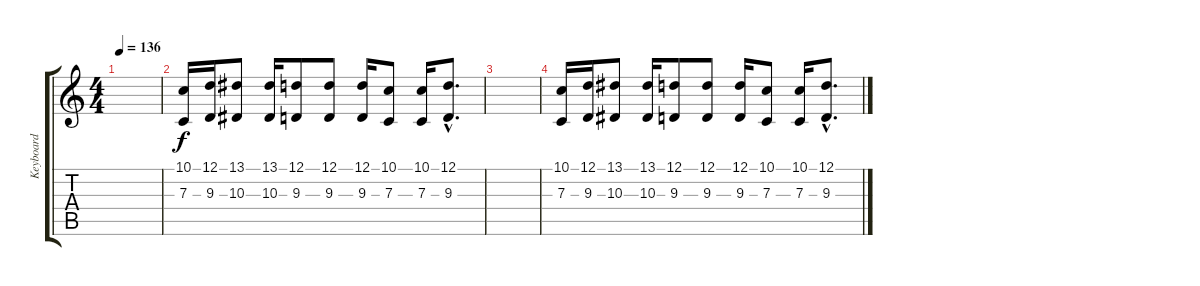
\track ("Keyboard" "Keyboard") {instrument lead5charang}
\staff {score tabs}
\tuning (D4 A3 F3 C3 G2 D2) {hide}
\ts (4 4)
\tempo 136
\clef g2
\ks c
|
(10.1 7.3).16{volume 14 instrument orchestrahit} (12.1 9.3).16 (13.1 10.3).8 (13.1 10.3).16 (12.1 9.3).8 (12.1 9.3).8 (12.1 9.3).16 (10.1 7.3).8 (10.1 7.3).16 (12.1{hac} 9.3{hac}).8{d} |
|
(10.1 7.3).16{instrument orchestrahit} (12.1 9.3).16 (13.1 10.3).8 (13.1 10.3).16 (12.1 9.3).8 (12.1 9.3).8 (12.1 9.3).16 (10.1 7.3).8 (10.1 7.3).16 (12.1{hac} 9.3{hac}).8{d}
